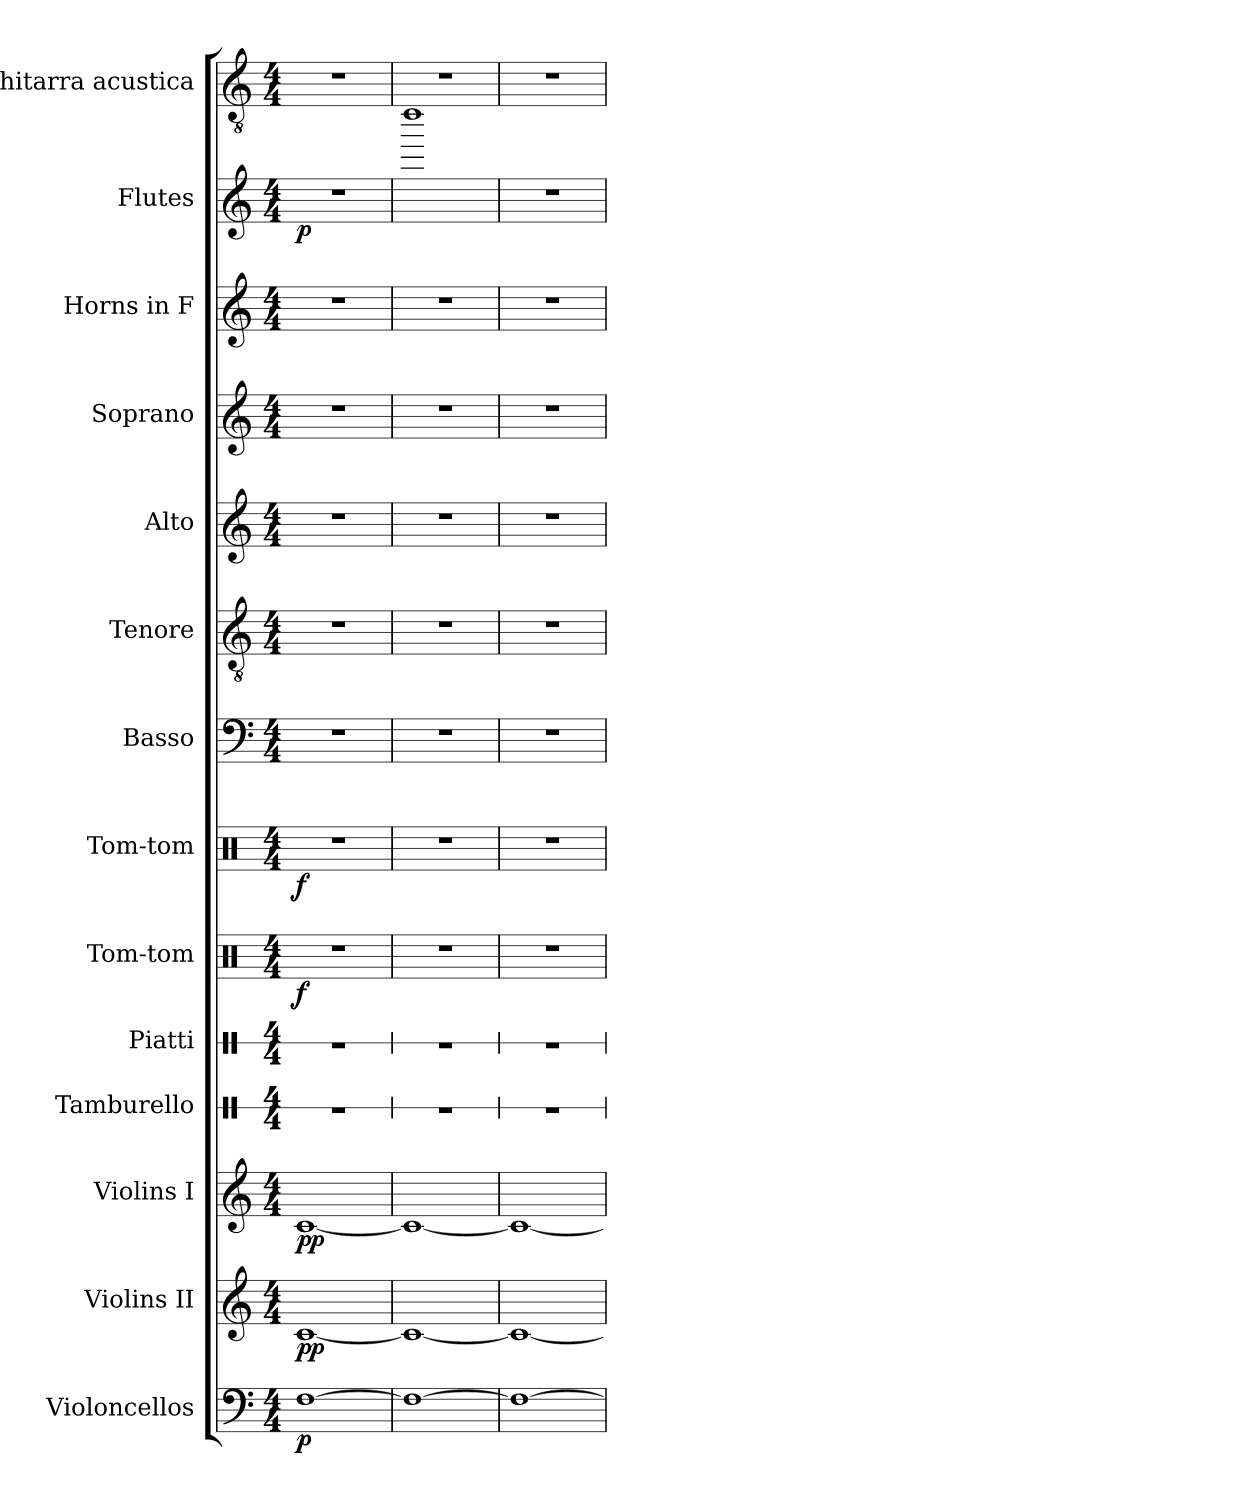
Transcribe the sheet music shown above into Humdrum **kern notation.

**kern	**dynam	**kern	**dynam	**kern	**dynam	**kern	**kern	**kern	**dynam	**kern	**dynam	**kern	**kern	**kern	**kern	**kern	**kern	**dynam	**kern
*part14	*part14	*part13	*part13	*part12	*part12	*part11	*part10	*part9	*part9	*part8	*part8	*part7	*part6	*part5	*part4	*part3	*part2	*part2	*part1
*staff14	*staff14	*staff13	*staff13	*staff12	*staff12	*staff11	*staff10	*staff9	*staff9	*staff8	*staff8	*staff7	*staff6	*staff5	*staff4	*staff3	*staff2	*staff2	*staff1
*I"Violoncellos	*	*I"Violins II	*	*I"Violins I	*	*I"Tamburello	*I"Piatti	*I"Tom-tom	*	*I"Tom-tom	*	*I"Basso	*I"Tenore	*I"Alto	*I"Soprano	*I"Horns in F	*I"Flutes	*	*I"Chitarra acustica
*I'Vc.	*	*I'Vln. II	*	*I'Vln. I	*	*I'Tamb.	*I'P-tti	*I'Tom	*	*I'Tom	*	*I'B.	*I'T.	*I'A.	*I'S.	*	*I'Fl.	*	*
*	*	*	*	*	*	*stria1	*stria1	*	*	*	*	*	*	*	*	*	*	*	*
*clefF4	*	*clefG2	*	*clefG2	*	*clefX	*clefX	*clefX	*	*clefX	*	*clefF4	*clefGv2	*clefG2	*clefG2	*clefG2	*clefG2	*	*clefGv2
*	*	*	*	*	*	*	*	*	*	*	*	*	*	*	*	*ITrd4c7	*	*	*
*k[]	*	*k[]	*	*k[]	*	*k[]	*k[]	*k[]	*	*k[]	*	*k[]	*k[]	*k[]	*k[]	*k[b-]	*k[]	*	*k[]
*M4/4	*	*M4/4	*	*M4/4	*	*M4/4	*M4/4	*M4/4	*	*M4/4	*	*M4/4	*M4/4	*M4/4	*M4/4	*M4/4	*M4/4	*	*M4/4
*MM90	*	*MM90	*	*MM90	*	*MM90	*MM90	*MM90	*	*MM90	*	*MM90	*MM90	*MM90	*MM90	*MM90	*MM90	*	*MM90
=1	=1	=1	=1	=1	=1	=1	=1	=1	=1	=1	=1	=1	=1	=1	=1	=1	=1	=1	=1
!	!LO:DY:b	!	!LO:DY:b	!	!LO:DY:b	!	!	!	!LO:DY:b	!	!LO:DY:b	!	!	!	!	!	!	!LO:DY:b	!
[1F	p	[1c	pp	[1c	pp	1r	1r	1r	f	1r	f	1r	1r	1r	1r	1r	1r	p	1r
=2	=2	=2	=2	=2	=2	=2	=2	=2	=2	=2	=2	=2	=2	=2	=2	=2	=2	=2	=2
1F_	.	1c_	.	1c_	.	1r	1r	1r	.	1r	.	1r	1r	1r	1r	1r	1dddd	.	1r
=3	=3	=3	=3	=3	=3	=3	=3	=3	=3	=3	=3	=3	=3	=3	=3	=3	=3	=3	=3
1F_	.	1c_	.	1c_	.	1r	1r	1r	.	1r	.	1r	1r	1r	1r	1r	1r	.	1r
=	=	=	=	=	=	=	=	=	=	=	=	=	=	=	=	=	=	=	=
*-	*-	*-	*-	*-	*-	*-	*-	*-	*-	*-	*-	*-	*-	*-	*-	*-	*-	*-	*-
